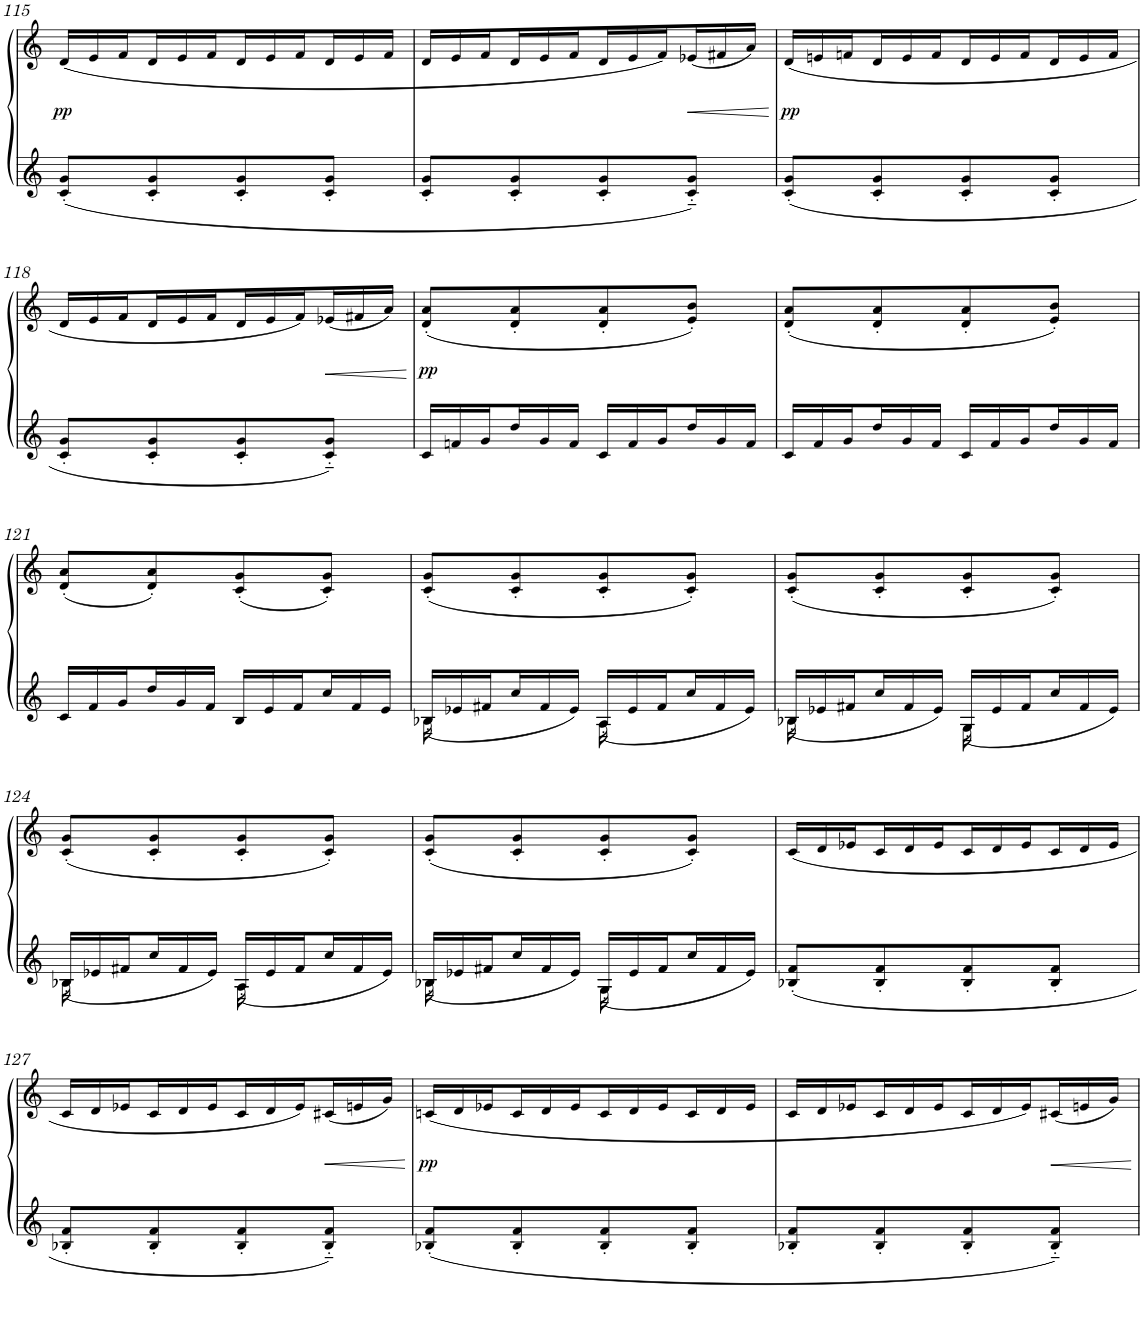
**kern	**kern	**dynam
*part1	*part1	*part1
*staff2	*staff1	*staff1/2
*I"Piano	*	*
*I'Pno	*	*
!!LO:PB:g=z
*clefG2	*clefG2	*
*k[]	*k[]	*
*M2/4	*M2/4	*
*	*Xtuplet	*
=115	=115	=115
!	!	!LO:DY:b
8c/' 8g/'L	(<24d/LL	pp
.	24e/	.
.	24f/	.
8c/' 8g/'	24d/	.
.	24e/	.
.	24f/J	.
8c/' 8g/'	24d/L	.
.	24e/	.
.	24f/	.
8c/' 8g/'J	24d/	.
.	24e/	.
.	24f/JJ	.
=116	=116	=116
8c/' 8g/'L	24d/LL	.
.	24e/	.
.	24f/	.
8c/' 8g/'	24d/	.
.	24e/	.
.	24f/J	.
8c/' 8g/'	24d/L	.
.	24e/	.
.	24f/)	.
!	!	!LO:HP:b
8c/'~ 8g/'~J	(24e-X/	<
.	24f#X/	.
.	24a/JJ)	.
.	.	[
=117	=117	=117
!	!	!LO:DY:b
8c/' 8g/'L	(<24d/LL	pp
.	24en/	.
.	24fn/	.
8c/' 8g/'	24d/	.
.	24e/	.
.	24f/J	.
8c/' 8g/'	24d/L	.
.	24e/	.
.	24f/	.
8c/' 8g/'J	24d/	.
.	24e/	.
.	24f/JJ	.
!!LO:LB:g=z
=118	=118	=118
8c/' 8g/'L	24d/LL	.
.	24e/	.
.	24f/	.
8c/' 8g/'	24d/	.
.	24e/	.
.	24f/J	.
8c/' 8g/'	24d/L	.
.	24e/	.
.	24f/)	.
!	!	!LO:HP:b
8c/'~ 8g/'~J	(24e-X/	<
.	24f#X/	.
.	24a/JJ)	.
.	.	[
=119	=119	=119
*Xtuplet	*	*
!	!	!LO:DY:a=2
24c/LL	(8d/' 8a/'L	pp
24fn/	.	.
24g/	.	.
24dd/	8d/' 8a/'	.
24g/	.	.
24f/JJ	.	.
24c/LL	8d/' 8a/'	.
24f/	.	.
24g/	.	.
24dd/	8e/' 8b/'J)	.
24g/	.	.
24f/JJ	.	.
=120	=120	=120
24c/LL	(8d/' 8a/'L	.
24f/	.	.
24g/	.	.
24dd/	8d/' 8a/'	.
24g/	.	.
24f/JJ	.	.
24c/LL	8d/' 8a/'	.
24f/	.	.
24g/	.	.
24dd/	8e/' 8b/'J)	.
24g/	.	.
24f/JJ	.	.
!!LO:LB:g=z
=121	=121	=121
24c/LL	(8d/' 8a/'L	.
24f/	.	.
24g/	.	.
24dd/	8d/' 8a/')	.
24g/	.	.
24f/JJ	.	.
24B/LL	(8c/' 8g/'	.
24e/	.	.
24f/	.	.
24cc/	8c/' 8g/'J)	.
24f/	.	.
24e/JJ	.	.
=122	=122	=122
*^	*	*
24B-X'<~</LL	16B-\	(8c/' 8g/'L	.
24e-X/	.	.	.
.	8.ryy	.	.
24f#X/	.	.	.
24cc/	.	8c/' 8g/'	.
24f#/	.	.	.
24e-/JJ	.	.	.
24A'<~</LL	16A\	8c/' 8g/'	.
24e-/	.	.	.
.	8.ryy	.	.
24f#/	.	.	.
24cc/	.	8c/' 8g/'J)	.
24f#/	.	.	.
24e-/JJ	.	.	.
=123	=123	=123	=123
24B-X'<~</LL	16B-\	(8c/' 8g/'L	.
24e-X/	.	.	.
.	8.ryy	.	.
24f#X/	.	.	.
24cc/	.	8c/' 8g/'	.
24f#/	.	.	.
24e-/JJ	.	.	.
24G'<~</LL	16G\	8c/' 8g/'	.
24e-/	.	.	.
.	8.ryy	.	.
24f#/	.	.	.
24cc/	.	8c/' 8g/'J)	.
24f#/	.	.	.
24e-/JJ	.	.	.
!!LO:LB:g=z
=124	=124	=124	=124
24B-X'<~</LL	16B-\	(8c/' 8g/'L	.
24e-X/	.	.	.
.	8.ryy	.	.
24f#X/	.	.	.
24cc/	.	8c/' 8g/'	.
24f#/	.	.	.
24e-/JJ	.	.	.
24A'<~</LL	16A\	8c/' 8g/'	.
24e-/	.	.	.
.	8.ryy	.	.
24f#/	.	.	.
24cc/	.	8c/' 8g/'J)	.
24f#/	.	.	.
24e-/JJ	.	.	.
=125	=125	=125	=125
24B-X'<~</LL	16B-\	(8c/' 8g/'L	.
24e-X/	.	.	.
.	8.ryy	.	.
24f#X/	.	.	.
24cc/	.	8c/' 8g/'	.
24f#/	.	.	.
24e-/JJ	.	.	.
24G'<~</LL	16G\	8c/' 8g/'	.
24e-/	.	.	.
.	8.ryy	.	.
24f#/	.	.	.
24cc/	.	8c/' 8g/'J)	.
24f#/	.	.	.
24e-/JJ	.	.	.
*v	*v	*	*
=126	=126	=126
8B-X/' 8f/'L	(<24c/LL	.
.	24d/	.
.	24e-X/	.
8B-/' 8f/'	24c/	.
.	24d/	.
.	24e-/J	.
8B-/' 8f/'	24c/L	.
.	24d/	.
.	24e-/	.
8B-/' 8f/'J	24c/	.
.	24d/	.
.	24e-/JJ	.
!!LO:LB:g=z
=127	=127	=127
8B-X/' 8f/'L	24c/LL	.
.	24d/	.
.	24e-X/	.
8B-/' 8f/'	24c/	.
.	24d/	.
.	24e-/J	.
8B-/' 8f/'	24c/L	.
.	24d/	.
.	24e-/)	.
!	!	!LO:HP:b
8B-/'~ 8f/'~J	(24c#X/	<
.	24en/	.
.	24g/JJ)	.
.	.	[
=128	=128	=128
!	!	!LO:DY:b
8B-X/' 8f/'L	(<24cn/LL	pp
.	24d/	.
.	24e-X/	.
8B-/' 8f/'	24c/	.
.	24d/	.
.	24e-/J	.
8B-/' 8f/'	24c/L	.
.	24d/	.
.	24e-/	.
8B-/' 8f/'J	24c/	.
.	24d/	.
.	24e-/JJ	.
=129	=129	=129
8B-X/' 8f/'L	24c/LL	.
.	24d/	.
.	24e-X/	.
8B-/' 8f/'	24c/	.
.	24d/	.
.	24e-/J	.
8B-/' 8f/'	24c/L	.
.	24d/	.
.	24e-/)	.
!	!	!LO:HP:b
8B-/'~ 8f/'~J	(24c#X/	<
.	24en/	.
.	24g/JJ)	.
.	.	[
=	=	=
*-	*-	*-
